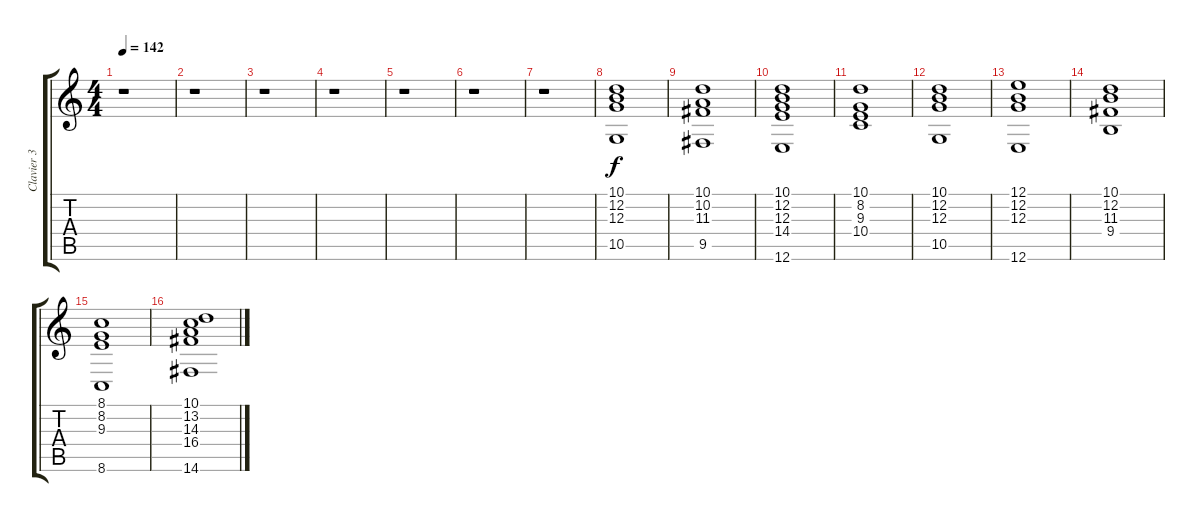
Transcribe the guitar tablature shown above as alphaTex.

\track ("Clavier 3" "Clavier 3") {instrument voiceoohs}
\staff {score tabs}
\tuning (E4 B3 G3 D3 A2 E2) {hide}
\ts (4 4)
\tempo 142
\clef g2
\ks c
r.1{dy f instrument voiceoohs} |
r.1 |
r.1 |
r.1 |
r.1 |
r.1 |
r.1 |
(10.1 12.2 12.3 10.5).1{volume 13 balance 8 instrument voiceoohs} |
(10.1 10.2 11.3 9.5).1 |
(10.1 12.2 12.3 14.4 12.6).1 |
(10.1 8.2 9.3 10.4).1 |
(10.1 12.2 12.3 10.5).1 |
(12.1 12.2 12.3 12.6).1 |
(10.1 12.2 11.3 9.4).1 |
(8.1 8.2 9.3 8.6).1 |
(10.1 13.2 14.3 16.4 14.6).1
